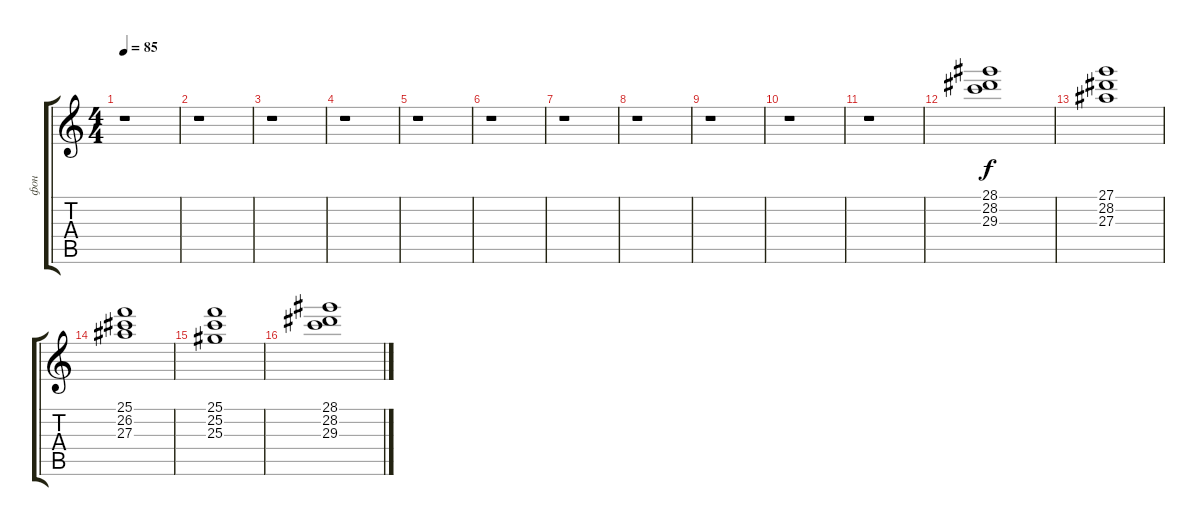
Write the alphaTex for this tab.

\track ("фон" "фон") {instrument rockorgan}
\staff {score tabs}
\tuning (E4 B3 G3 D3 A2 E2) {hide}
\ts (4 4)
\tempo 85
\clef g2
\ks c
r.1{dy f instrument rockorgan} |
r.1 |
r.1 |
r.1 |
r.1 |
r.1 |
r.1 |
r.1 |
r.1 |
r.1 |
r.1 |
(28.1 28.2 29.3).1 |
(27.1 28.2 27.3).1 |
(25.1 26.2 27.3).1 |
(25.1 25.2 25.3).1 |
(28.1 28.2 29.3).1
